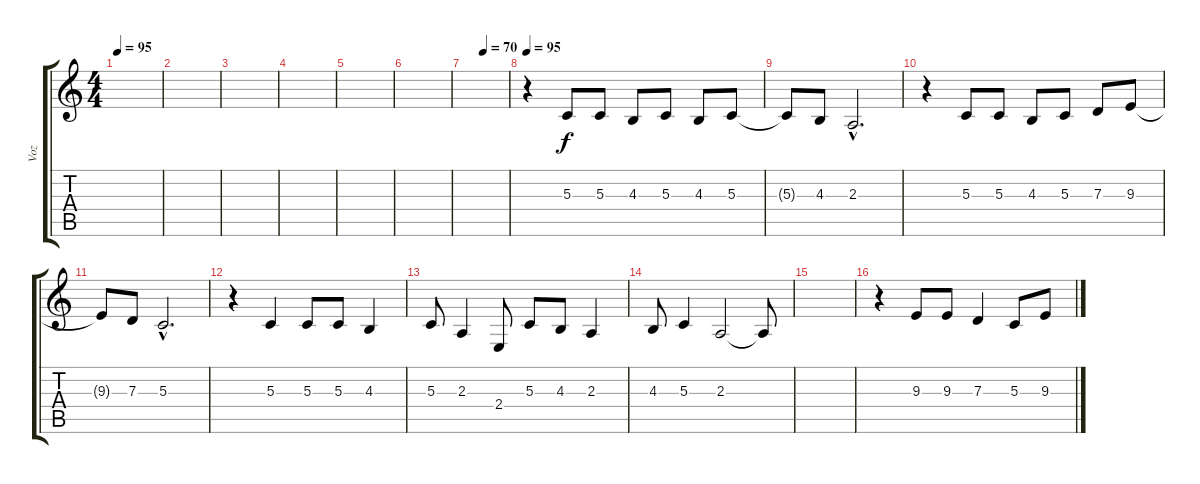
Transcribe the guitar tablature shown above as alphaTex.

\track ("Voz" "Voz") {instrument sopranosax}
\staff {score tabs}
\tuning (E4 B3 G3 D3 A2 E2) {hide}
\ts (4 4)
\tempo 95
\clef g2
\ks c
|
|
|
|
|
|
\tempo (70 0.4375)
|
\tempo 95
r.4 5.3.8 5.3.8 4.3.8 5.3.8 4.3.8 5.3.8 |
5.3{t}.8 4.3.8 2.3{hac}.2{d} |
r.4 5.3.8 5.3.8 4.3.8 5.3.8 7.3.8 9.3.8 |
9.3{t}.8 7.3.8 5.3{hac}.2{d} |
r.4 5.3.4 5.3.8 5.3.8 4.3.4 |
5.3.8 2.3.4 2.4.8 5.3.8 4.3.8 2.3.4 |
4.3.8 5.3.4 2.3.2 2.3{t}.8 |
|
r.4 9.3.8 9.3.8 7.3.4 5.3.8 9.3.8
